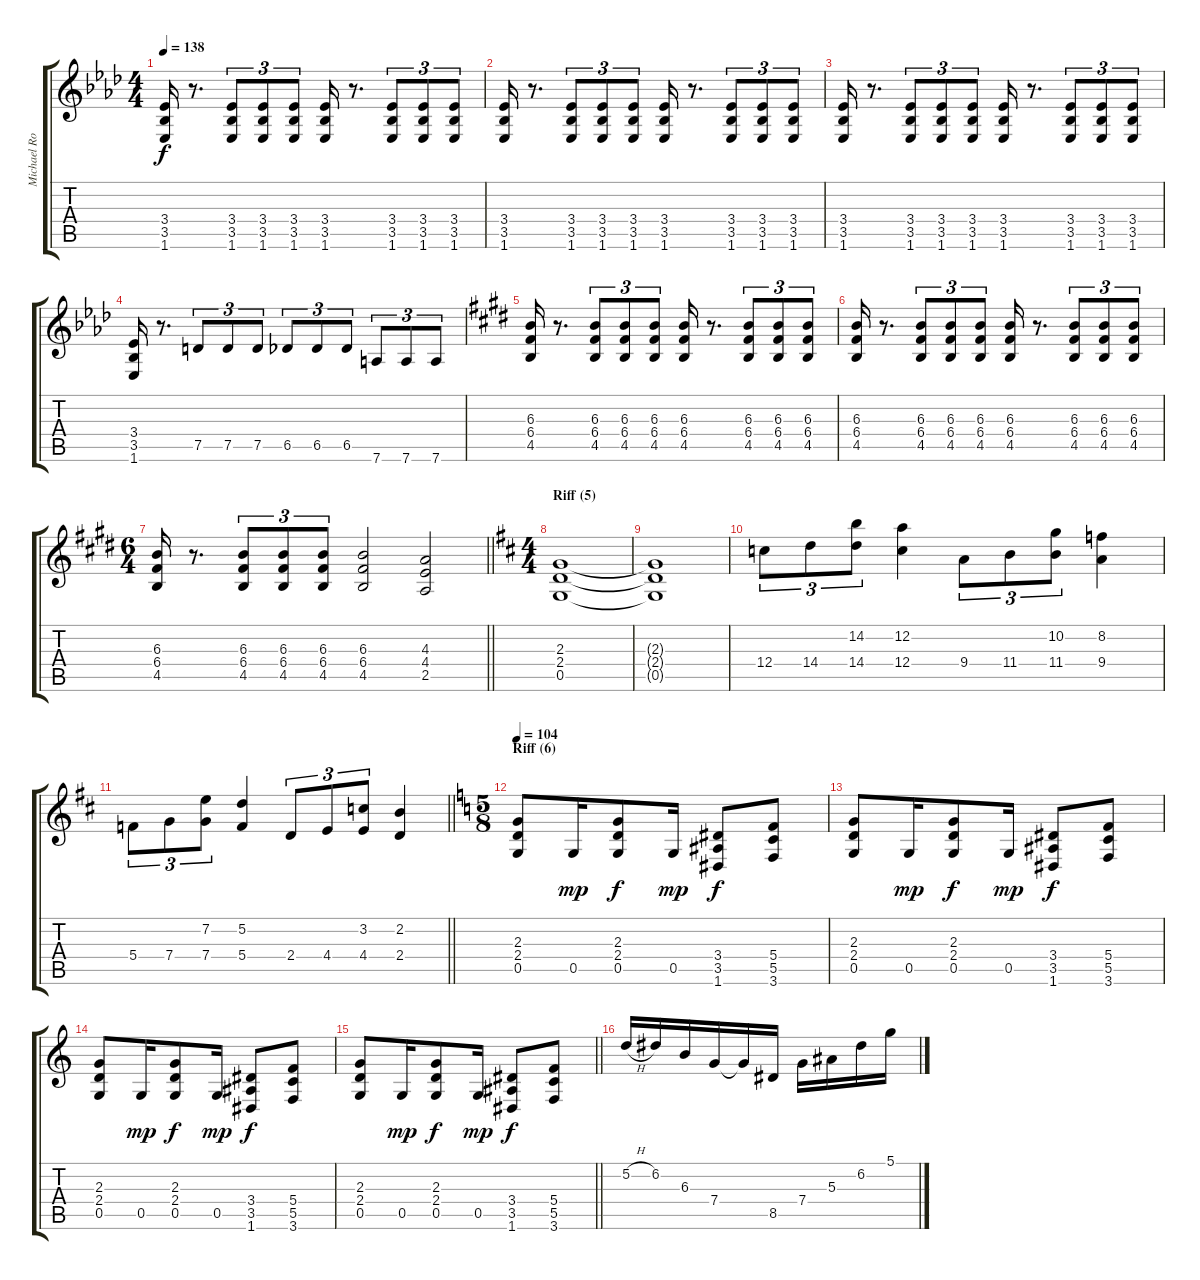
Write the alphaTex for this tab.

\track ("Michael Romeo (guitar)" "Michael Ro") {instrument distortionguitar}
\staff {score tabs}
\tuning (D4 A3 F3 C3 G2 D2) {hide}
\ts (4 4)
\tempo 138
\clef g2
\ks fminor
(3.4 3.5 1.6).16{dy f} r.8{d} (3.4 3.5 1.6).8{tu (3 2)} (3.4 3.5 1.6).8{tu (3 2)} (3.4 3.5 1.6).8{tu (3 2)} (3.4 3.5 1.6).16 r.8{d} (3.4 3.5 1.6).8{tu (3 2)} (3.4 3.5 1.6).8{tu (3 2)} (3.4 3.5 1.6).8{tu (3 2)} |
(3.4 3.5 1.6).16{volume 14 balance 8} r.8{d} (3.4 3.5 1.6).8{tu (3 2)} (3.4 3.5 1.6).8{tu (3 2)} (3.4 3.5 1.6).8{tu (3 2)} (3.4 3.5 1.6).16 r.8{d} (3.4 3.5 1.6).8{tu (3 2)} (3.4 3.5 1.6).8{tu (3 2)} (3.4 3.5 1.6).8{tu (3 2)} |
(3.4 3.5 1.6).16 r.8{d} (3.4 3.5 1.6).8{tu (3 2)} (3.4 3.5 1.6).8{tu (3 2)} (3.4 3.5 1.6).8{tu (3 2)} (3.4 3.5 1.6).16 r.8{d} (3.4 3.5 1.6).8{tu (3 2)} (3.4 3.5 1.6).8{tu (3 2)} (3.4 3.5 1.6).8{tu (3 2)} |
(3.4 3.5 1.6).16 r.8{d} 7.5.8{tu (3 2)} 7.5.8{tu (3 2)} 7.5.8{tu (3 2)} 6.5.8{tu (3 2)} 6.5.8{tu (3 2)} 6.5.8{tu (3 2)} 7.6.8{tu (3 2)} 7.6.8{tu (3 2)} 7.6.8{tu (3 2)} |
\ks c#minor
(6.3 6.4 4.5).16 r.8{d} (6.3 6.4 4.5).8{tu (3 2)} (6.3 6.4 4.5).8{tu (3 2)} (6.3 6.4 4.5).8{tu (3 2)} (6.3 6.4 4.5).16 r.8{d} (6.3 6.4 4.5).8{tu (3 2)} (6.3 6.4 4.5).8{tu (3 2)} (6.3 6.4 4.5).8{tu (3 2)} |
(6.3 6.4 4.5).16 r.8{d} (6.3 6.4 4.5).8{tu (3 2)} (6.3 6.4 4.5).8{tu (3 2)} (6.3 6.4 4.5).8{tu (3 2)} (6.3 6.4 4.5).16 r.8{d} (6.3 6.4 4.5).8{tu (3 2)} (6.3 6.4 4.5).8{tu (3 2)} (6.3 6.4 4.5).8{tu (3 2)} |
\ts (6 4)
\barLineRight lightlight
(6.3 6.4 4.5).16 r.8{d} (6.3 6.4 4.5).8{tu (3 2)} (6.3 6.4 4.5).8{tu (3 2)} (6.3 6.4 4.5).8{tu (3 2)} (6.3 6.4 4.5).2 (4.3 4.4 2.5).2 |
\ts (4 4)
\section ("" "Riff (5)")
\ks bminor
(2.3 2.4 0.5).1 |
(2.3{t} 2.4{t} 0.5{t}).1 |
12.4.8{tu (3 2)} 14.4.8{tu (3 2)} (14.2 14.4).8{tu (3 2)} (12.2 12.4).4 9.4.8{tu (3 2)} 11.4.8{tu (3 2)} (10.2 11.4).8{tu (3 2)} (8.2 9.4).4 |
\barLineRight lightlight
5.4.8{tu (3 2)} 7.4.8{tu (3 2)} (7.2 7.4).8{tu (3 2)} (5.2 5.4).4 2.4.8{tu (3 2)} 4.4.8{tu (3 2)} (3.2 4.4).8{tu (3 2)} (2.2 2.4).4 |
\ts (5 8)
\section ("" "Riff (6)")
\tempo 104
\ks aminor
(2.3 2.4 0.5).8 0.5.16{dy mp} (2.3 2.4 0.5).8{dy f} 0.5.16{dy mp} (3.4 3.5 1.6).8{dy f} (5.4 5.5 3.6).8 |
(2.3 2.4 0.5).8 0.5.16{dy mp} (2.3 2.4 0.5).8{dy f} 0.5.16{dy mp} (3.4 3.5 1.6).8{dy f} (5.4 5.5 3.6).8 |
(2.3 2.4 0.5).8 0.5.16{dy mp} (2.3 2.4 0.5).8{dy f} 0.5.16{dy mp} (3.4 3.5 1.6).8{dy f} (5.4 5.5 3.6).8 |
\barLineRight lightlight
(2.3 2.4 0.5).8 0.5.16{dy mp} (2.3 2.4 0.5).8{dy f} 0.5.16{dy mp} (3.4 3.5 1.6).8{dy f} (5.4 5.5 3.6).8 |
5.2{h}.16 6.2.16 6.3.16 7.4.16 7.4{t}.16 8.5.16 7.4.16 5.3.16 6.2.16 5.1{h}.16
